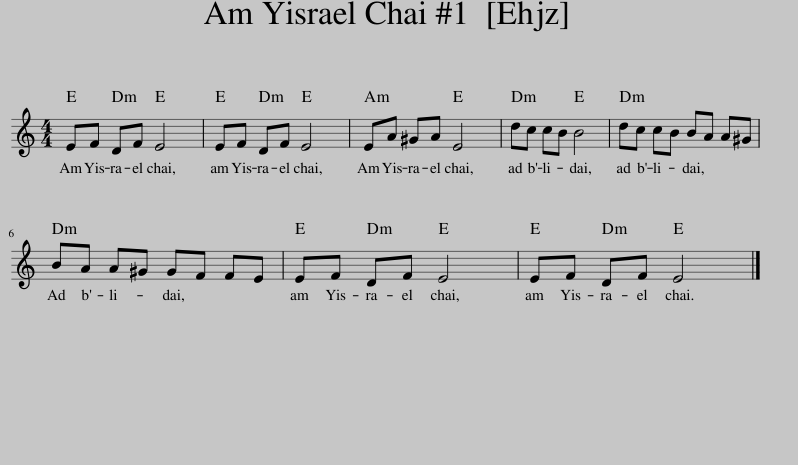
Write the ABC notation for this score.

X:1
L:1/8
M:4/4
I:linebreak $
K:C
V:1 treble
V:1
 EF DF E4 | EF DF E4 | EA ^GA E4 | dc cB B4 | dc cB BA A^G |$ %5
 BA A^G GF FE | EF DF E4 | EF DF E4 |] %8
